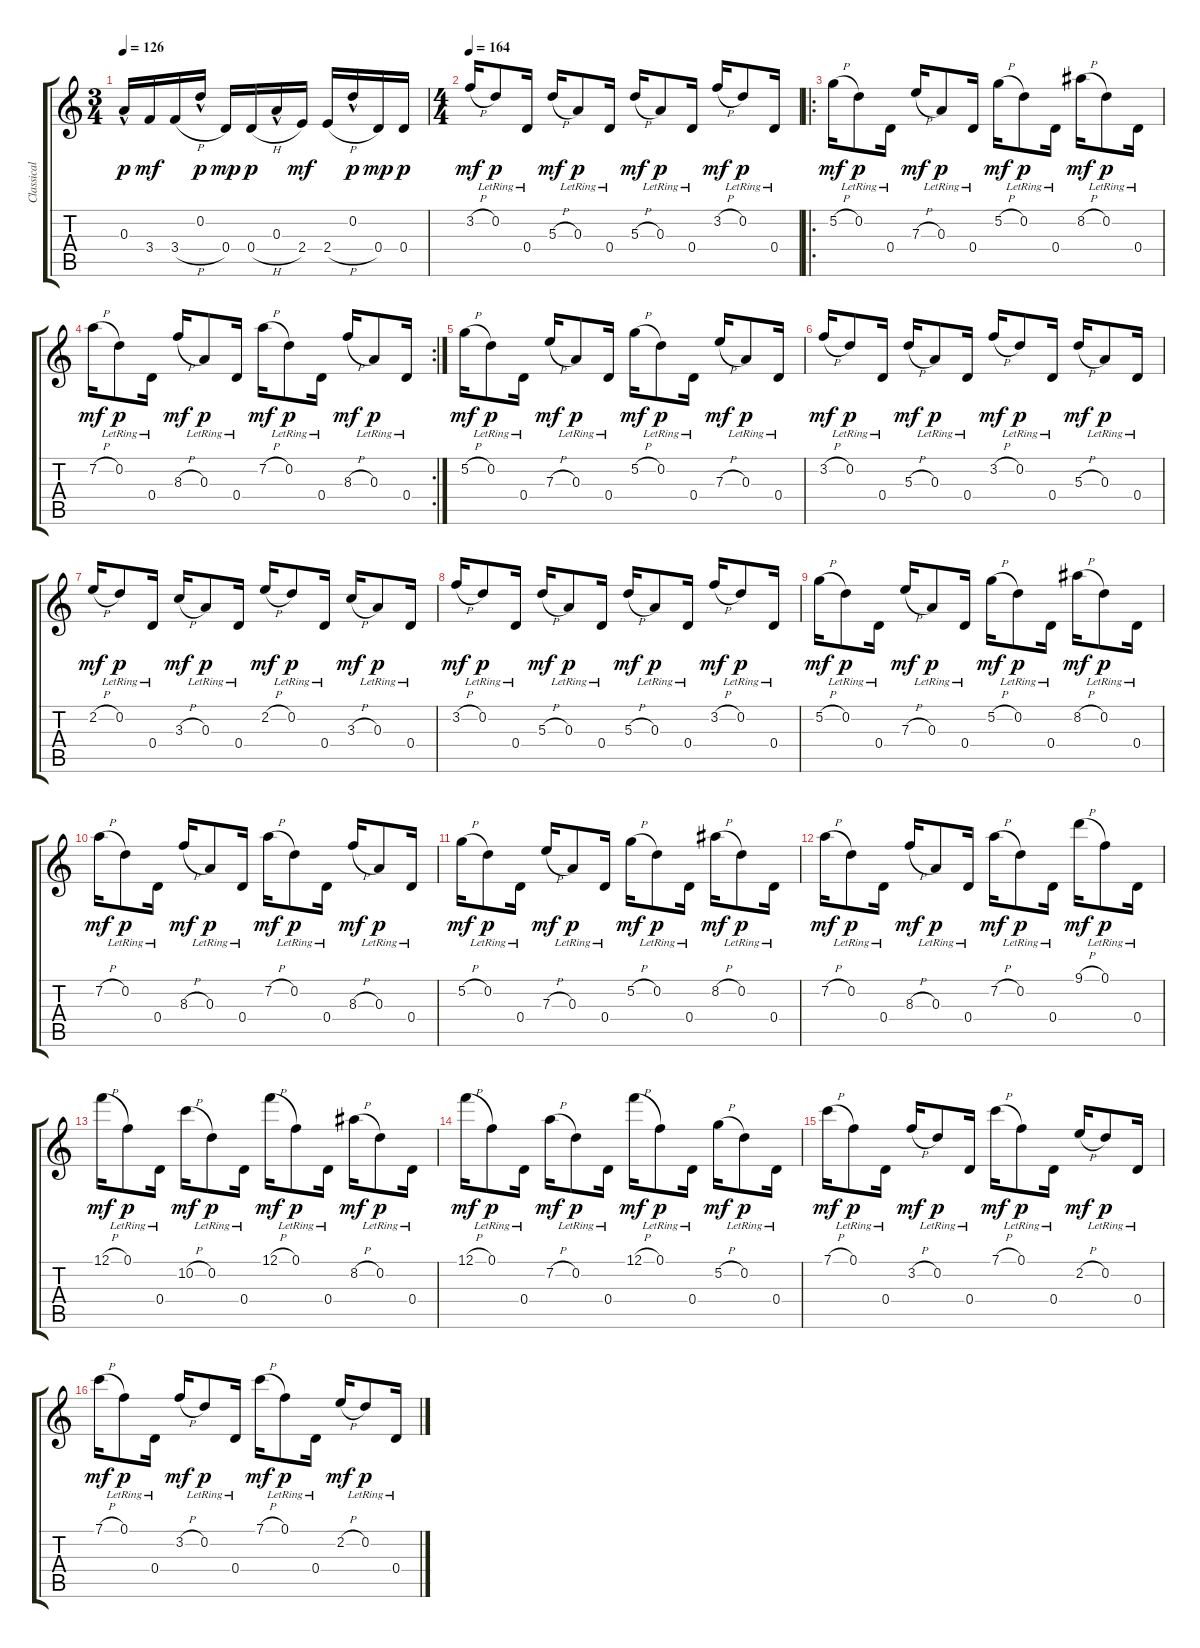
\track ("Classical guitar" "Classical ") {instrument acousticguitarnylon}
\staff {score tabs}
\tuning (F4 D4 A3 D3 A2 D2) {hide}
\ts (3 4)
\tempo 126
\clef g2
\ks c
0.3{hac}.16{dy p} 3.4.16{dy mf} 3.4{h}.16 0.2{hac}.16{dy p} 0.4.16{dy mp} 0.4{h}.16{dy p} 0.3{hac}.16 2.4.16{dy mf} 2.4{h}.16 0.2{hac}.16{dy p} 0.4.16{dy mp} 0.4.16{dy p} |
\ts (4 4)
\tempo 164
3.2{h}.16{dy mf} 0.2{lr}.8{dy p} 0.4{lr}.16 5.3{h}.16{dy mf} 0.3{lr}.8{dy p} 0.4{lr}.16 5.3{h}.16{dy mf} 0.3{lr}.8{dy p} 0.4{lr}.16 3.2{h}.16{dy mf} 0.2{lr}.8{dy p} 0.4{lr}.16 |
\ro
5.2{h}.16{dy mf} 0.2{lr}.8{dy p} 0.4{lr}.16 7.3{h}.16{dy mf} 0.3{lr}.8{dy p} 0.4{lr}.16 5.2{h}.16{dy mf} 0.2{lr}.8{dy p} 0.4{lr}.16 8.2{h}.16{dy mf} 0.2{lr}.8{dy p} 0.4{lr}.16 |
\rc 2
7.2{h}.16{dy mf} 0.2{lr}.8{dy p} 0.4{lr}.16 8.3{h}.16{dy mf} 0.3{lr}.8{dy p} 0.4{lr}.16 7.2{h}.16{dy mf} 0.2{lr}.8{dy p} 0.4{lr}.16 8.3{h}.16{dy mf} 0.3{lr}.8{dy p} 0.4{lr}.16 |
5.2{h}.16{dy mf} 0.2{lr}.8{dy p} 0.4{lr}.16 7.3{h}.16{dy mf} 0.3{lr}.8{dy p} 0.4{lr}.16 5.2{h}.16{dy mf} 0.2{lr}.8{dy p} 0.4{lr}.16 7.3{h}.16{dy mf} 0.3{lr}.8{dy p} 0.4{lr}.16 |
3.2{h}.16{dy mf} 0.2{lr}.8{dy p} 0.4{lr}.16 5.3{h}.16{dy mf} 0.3{lr}.8{dy p} 0.4{lr}.16 3.2{h}.16{dy mf} 0.2{lr}.8{dy p} 0.4{lr}.16 5.3{h}.16{dy mf} 0.3{lr}.8{dy p} 0.4{lr}.16 |
2.2{h}.16{dy mf} 0.2{lr}.8{dy p} 0.4{lr}.16 3.3{h}.16{dy mf} 0.3{lr}.8{dy p} 0.4{lr}.16 2.2{h}.16{dy mf} 0.2{lr}.8{dy p} 0.4{lr}.16 3.3{h}.16{dy mf} 0.3{lr}.8{dy p} 0.4{lr}.16 |
3.2{h}.16{dy mf} 0.2{lr}.8{dy p} 0.4{lr}.16 5.3{h}.16{dy mf} 0.3{lr}.8{dy p} 0.4{lr}.16 5.3{h}.16{dy mf} 0.3{lr}.8{dy p} 0.4{lr}.16 3.2{h}.16{dy mf} 0.2{lr}.8{dy p} 0.4{lr}.16 |
5.2{h}.16{dy mf} 0.2{lr}.8{dy p} 0.4{lr}.16 7.3{h}.16{dy mf} 0.3{lr}.8{dy p} 0.4{lr}.16 5.2{h}.16{dy mf} 0.2{lr}.8{dy p} 0.4{lr}.16 8.2{h}.16{dy mf} 0.2{lr}.8{dy p} 0.4{lr}.16 |
7.2{h}.16{dy mf} 0.2{lr}.8{dy p} 0.4{lr}.16 8.3{h}.16{dy mf} 0.3{lr}.8{dy p} 0.4{lr}.16 7.2{h}.16{dy mf} 0.2{lr}.8{dy p} 0.4{lr}.16 8.3{h}.16{dy mf} 0.3{lr}.8{dy p} 0.4{lr}.16 |
5.2{h}.16{dy mf} 0.2{lr}.8{dy p} 0.4{lr}.16 7.3{h}.16{dy mf} 0.3{lr}.8{dy p} 0.4{lr}.16 5.2{h}.16{dy mf} 0.2{lr}.8{dy p} 0.4{lr}.16 8.2{h}.16{dy mf} 0.2{lr}.8{dy p} 0.4{lr}.16 |
7.2{h}.16{dy mf} 0.2{lr}.8{dy p} 0.4{lr}.16 8.3{h}.16{dy mf} 0.3{lr}.8{dy p} 0.4{lr}.16 7.2{h}.16{dy mf} 0.2{lr}.8{dy p} 0.4{lr}.16 9.1{h}.16{dy mf} 0.1{lr}.8{dy p} 0.4{lr}.16 |
12.1{h}.16{dy mf} 0.1{lr}.8{dy p} 0.4{lr}.16 10.2{h}.16{dy mf} 0.2{lr}.8{dy p} 0.4{lr}.16 12.1{h}.16{dy mf} 0.1{lr}.8{dy p} 0.4{lr}.16 8.2{h}.16{dy mf} 0.2{lr}.8{dy p} 0.4{lr}.16 |
12.1{h}.16{dy mf} 0.1{lr}.8{dy p} 0.4{lr}.16 7.2{h}.16{dy mf} 0.2{lr}.8{dy p} 0.4{lr}.16 12.1{h}.16{dy mf} 0.1{lr}.8{dy p} 0.4{lr}.16 5.2{h}.16{dy mf} 0.2{lr}.8{dy p} 0.4{lr}.16 |
7.1{h}.16{dy mf} 0.1{lr}.8{dy p} 0.4{lr}.16 3.2{h}.16{dy mf} 0.2{lr}.8{dy p} 0.4{lr}.16 7.1{h}.16{dy mf} 0.1{lr}.8{dy p} 0.4{lr}.16 2.2{h}.16{dy mf} 0.2{lr}.8{dy p} 0.4{lr}.16 |
7.1{h}.16{dy mf} 0.1{lr}.8{dy p} 0.4{lr}.16 3.2{h}.16{dy mf} 0.2{lr}.8{dy p} 0.4{lr}.16 7.1{h}.16{dy mf} 0.1{lr}.8{dy p} 0.4{lr}.16 2.2{h}.16{dy mf} 0.2{lr}.8{dy p} 0.4{lr}.16
